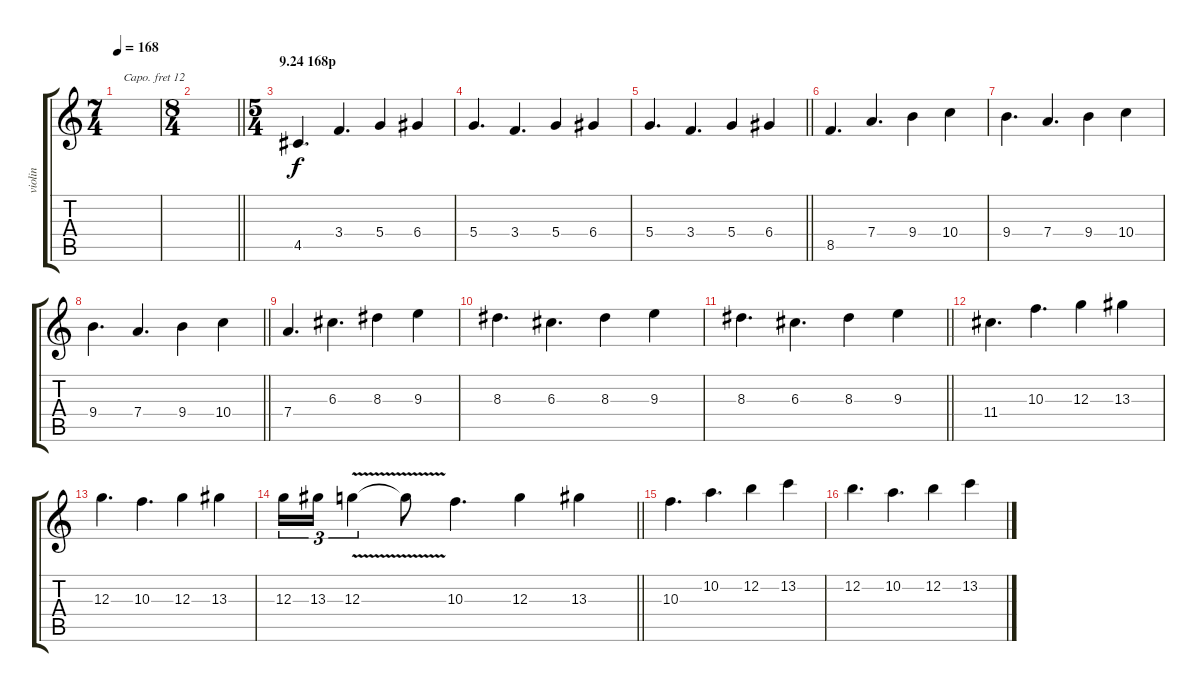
\track ("violin" "violin") {instrument violin}
\staff {score tabs}
\capo 12
\tuning (E4 B3 G3 D3 A2 E2) {hide}
\ts (7 4)
\tempo 168
\clef g2
\ks c
|
\ts (8 4)
\barLineRight lightlight
|
\ts (5 4)
\section ("" "9.24 168p")
4.5.4{d} 3.4.4{d} 5.4.4 6.4.4 |
5.4.4{d} 3.4.4{d} 5.4.4 6.4.4 |
\barLineRight lightlight
5.4.4{d} 3.4.4{d} 5.4.4 6.4.4 |
8.5.4{d} 7.4.4{d} 9.4.4 10.4.4 |
9.4.4{d} 7.4.4{d} 9.4.4 10.4.4 |
\barLineRight lightlight
9.4.4{d} 7.4.4{d} 9.4.4 10.4.4 |
7.4.4{d} 6.3.4{d} 8.3.4 9.3.4 |
8.3.4{d} 6.3.4{d} 8.3.4 9.3.4 |
\barLineRight lightlight
8.3.4{d} 6.3.4{d} 8.3.4 9.3.4 |
11.4.4{d} 10.3.4{d} 12.3.4 13.3.4 |
12.3.4{d} 10.3.4{d} 12.3.4 13.3.4 |
\barLineRight lightlight
12.3.16{tu (3 2)} 13.3.16{tu (3 2)} 12.3{v}.4{tu (3 2)} 12.3{t}.8 10.3.4{d} 12.3.4 13.3.4 |
10.3.4{d} 10.2.4{d} 12.2.4 13.2.4 |
12.2.4{d} 10.2.4{d} 12.2.4 13.2.4
